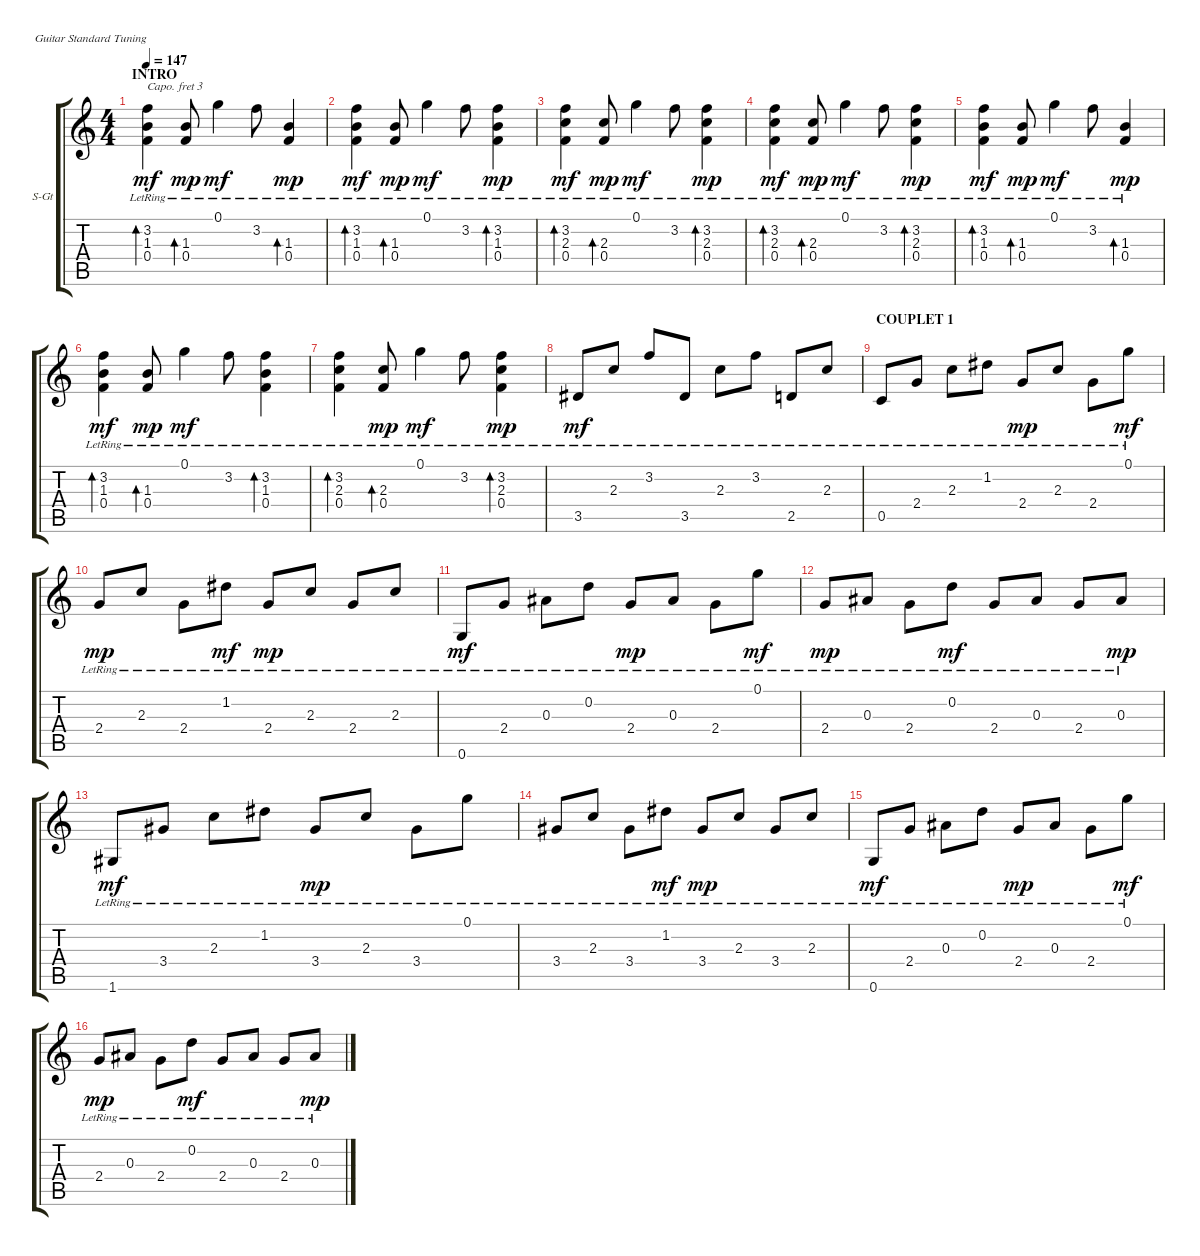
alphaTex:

\defaultSystemsLayout 4
\bracketExtendMode groupsimilarinstruments
\firstSystemTrackNameOrientation horizontal
\otherSystemsTrackNameOrientation horizontal
\track ("Steel Guitar" "S-Gt") {instrument acousticguitarsteel}
\staff {score tabs}
\capo 3
\tuning (E4 B3 G3 D3 A2 E2)
\ts (4 4)
\section ("" "INTRO")
\tempo 147
\clef g2
\ks c
(0.4{lr} 1.3{lr} 3.2{lr}).4{bd 30 dy mf instrument acousticguitarsteel} (0.4{lr} 1.3{lr}).8{bd 30 dy mp} 0.1{lr}.4{dy mf} 3.2{lr}.8 (0.4{lr} 1.3{lr}).4{bd 30 dy mp} |
(0.4{lr} 1.3{lr} 3.2{lr}).4{bd 30 dy mf} (0.4{lr} 1.3{lr}).8{bd 30 dy mp} 0.1{lr}.4{dy mf} 3.2{lr}.8 (0.4{lr} 1.3{lr} 3.2{lr}).4{bd 30 dy mp} |
(0.4{lr} 2.3{lr} 3.2{lr}).4{bd 30 dy mf} (0.4{lr} 2.3{lr}).8{bd 30 dy mp} 0.1{lr}.4{dy mf} 3.2{lr}.8 (0.4{lr} 2.3{lr} 3.2{lr}).4{bd 30 dy mp} |
(0.4{lr} 2.3{lr} 3.2{lr}).4{bd 30 dy mf} (0.4{lr} 2.3{lr}).8{bd 30 dy mp} 0.1{lr}.4{dy mf} 3.2{lr}.8 (0.4{lr} 2.3{lr} 3.2{lr}).4{bd 30 dy mp} |
(0.4{lr} 1.3{lr} 3.2{lr}).4{bd 30 dy mf} (0.4{lr} 1.3{lr}).8{bd 30 dy mp} 0.1{lr}.4{dy mf} 3.2{lr}.8 (0.4{lr} 1.3{lr}).4{bd 30 dy mp} |
(0.4{lr} 1.3{lr} 3.2{lr}).4{bd 30 dy mf} (0.4{lr} 1.3{lr}).8{bd 30 dy mp} 0.1{lr}.4{dy mf} 3.2{lr}.8 (0.4{lr} 1.3{lr} 3.2{lr}).4{bd 30} |
(0.4{lr} 2.3{lr} 3.2{lr}).4{bd 30} (0.4{lr} 2.3{lr}).8{bd 30 dy mp} 0.1{lr}.4{dy mf} 3.2{lr}.8 (0.4{lr} 2.3{lr} 3.2{lr}).4{bd 30 dy mp} |
3.5{lr}.8{dy mf} 2.3{lr}.8 3.2{lr}.8 3.5{lr}.8 2.3{lr}.8 3.2{lr}.8 2.5{lr}.8 2.3{lr}.8 |
\section ("" "COUPLET 1")
0.5{lr}.8 2.4{lr}.8 2.3{lr}.8 1.2{lr}.8 2.4{lr}.8{dy mp} 2.3{lr}.8 2.4{lr}.8 0.1{lr}.8{dy mf} |
2.4{lr}.8{dy mp} 2.3{lr}.8 2.4{lr}.8 1.2{lr}.8{dy mf} 2.4{lr}.8{dy mp} 2.3{lr}.8 2.4{lr}.8 2.3{lr}.8 |
0.6{lr}.8{dy mf} 2.4{lr}.8 0.3{lr}.8 0.2{lr}.8 2.4{lr}.8{dy mp} 0.3{lr}.8 2.4{lr}.8 0.1{lr}.8{dy mf} |
2.4{lr}.8{dy mp} 0.3{lr}.8 2.4{lr}.8 0.2{lr}.8{dy mf} 2.4{lr}.8 0.3{lr}.8 2.4{lr}.8 0.3{lr}.8{dy mp} |
1.6{lr}.8{dy mf} 3.4{lr}.8 2.3{lr}.8 1.2{lr}.8 3.4{lr}.8{dy mp} 2.3{lr}.8 3.4{lr}.8 0.1{lr}.8 |
3.4{lr}.8 2.3{lr}.8 3.4{lr}.8 1.2{lr}.8{dy mf} 3.4{lr}.8{dy mp} 2.3{lr}.8 3.4{lr}.8 2.3{lr}.8 |
0.6{lr}.8{dy mf} 2.4{lr}.8 0.3{lr}.8 0.2{lr}.8 2.4{lr}.8{dy mp} 0.3{lr}.8 2.4{lr}.8 0.1{lr}.8{dy mf} |
2.4{lr}.8{dy mp} 0.3{lr}.8 2.4{lr}.8 0.2{lr}.8{dy mf} 2.4{lr}.8 0.3{lr}.8 2.4{lr}.8 0.3{lr}.8{dy mp}
